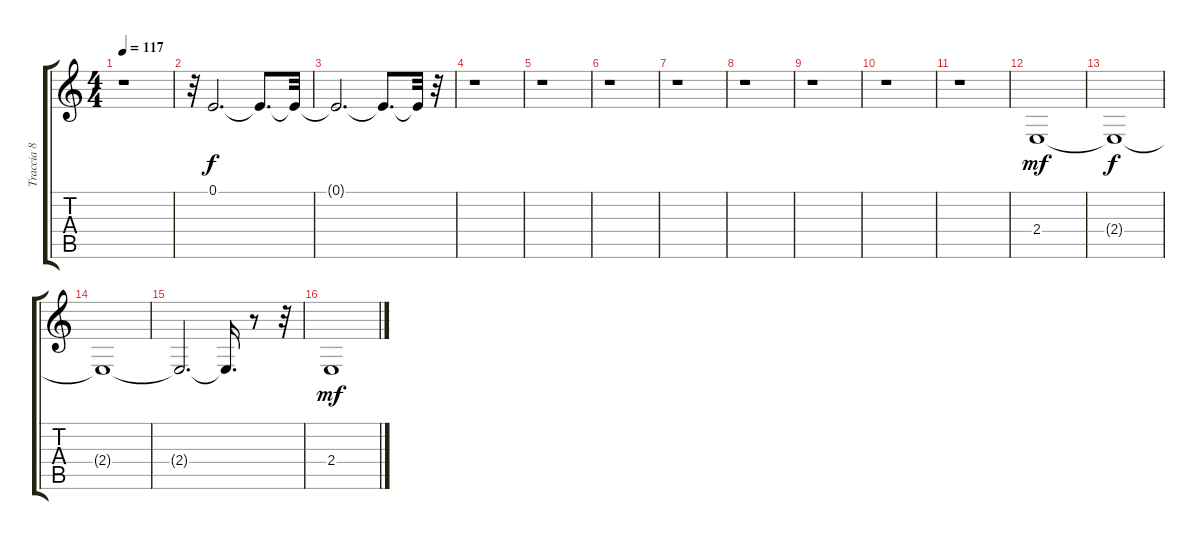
\track ("Traccia 8" "Traccia 8") {instrument seashore}
\staff {score tabs}
\tuning (E4 B3 G3 D3 A2 E2) {hide}
\ts (4 4)
\tempo 117
\clef g2
\ks c
r.1{dy f} |
r.32 0.1.2{d} 0.1{t}.8{d} 0.1{t}.32 |
0.1{t}.2{d} 0.1{t}.8{d} 0.1{t}.32 r.32 |
r.1 |
r.1 |
r.1 |
r.1 |
r.1 |
r.1 |
r.1 |
r.1 |
2.4.1{dy mf} |
2.4{t}.1{dy f} |
2.4{t}.1 |
2.4{t}.2{d} 2.4{t}.16{d} r.8 r.32 |
2.4.1{dy mf}
